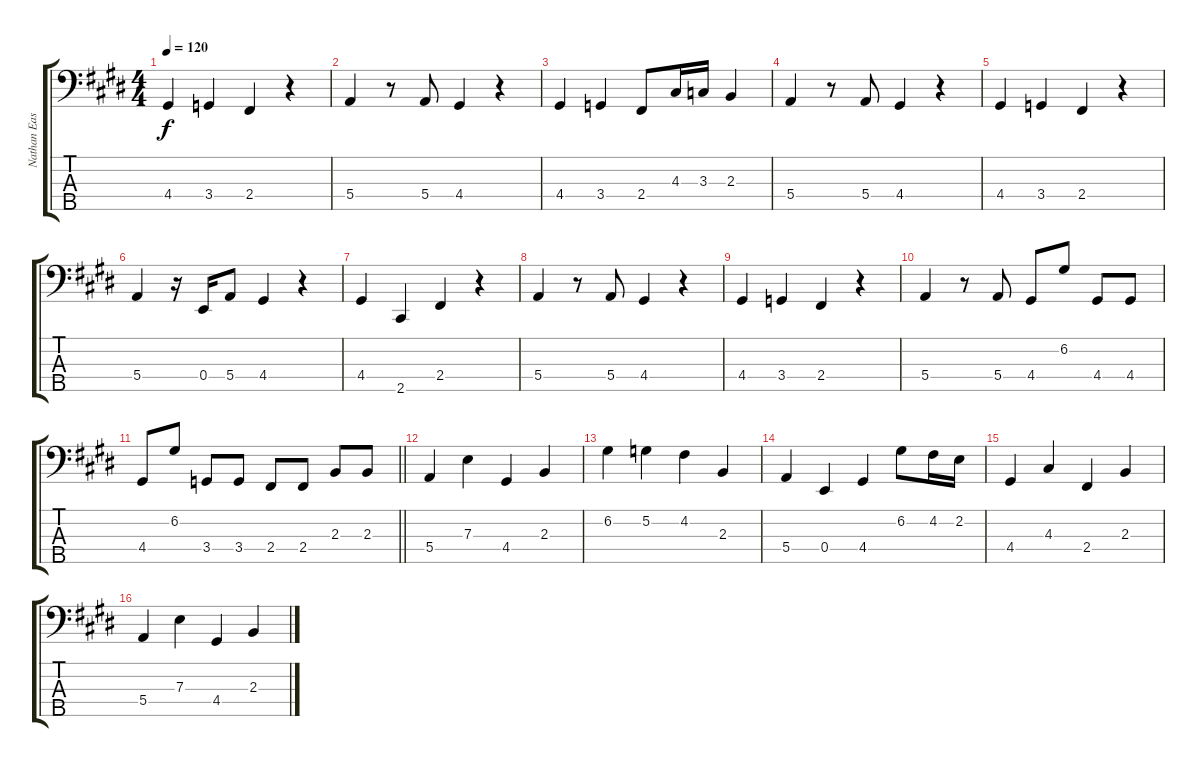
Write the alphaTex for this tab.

\track ("Nathan East Bass" "Nathan Eas") {instrument electricbassfinger}
\staff {score tabs}
\tuning (G2 D2 A1 E1 B0) {hide}
\ts (4 4)
\tempo 120
\clef f4
\ks e
4.4.4{dy f} 3.4.4 2.4.4 r.4 |
5.4.4 r.8 5.4.8 4.4.4 r.4 |
4.4.4 3.4.4 2.4.8 4.3.16 3.3.16 2.3.4 |
5.4.4 r.8 5.4.8 4.4.4 r.4 |
4.4.4 3.4.4 2.4.4 r.4 |
5.4.4 r.16 0.4.16 5.4.8 4.4.4 r.4 |
4.4.4 2.5.4 2.4.4 r.4 |
5.4.4 r.8 5.4.8 4.4.4 r.4 |
4.4.4 3.4.4 2.4.4 r.4 |
5.4.4 r.8 5.4.8 4.4.8 6.2.8 4.4.8 4.4.8 |
\barLineRight lightlight
4.4.8 6.2.8 3.4.8 3.4.8 2.4.8 2.4.8 2.3.8 2.3.8 |
5.4.4 7.3.4 4.4.4 2.3.4 |
6.2.4 5.2.4 4.2.4 2.3.4 |
5.4.4 0.4.4 4.4.4 6.2.8 4.2.16 2.2.16 |
4.4.4 4.3.4 2.4.4 2.3.4 |
5.4.4 7.3.4 4.4.4 2.3.4
